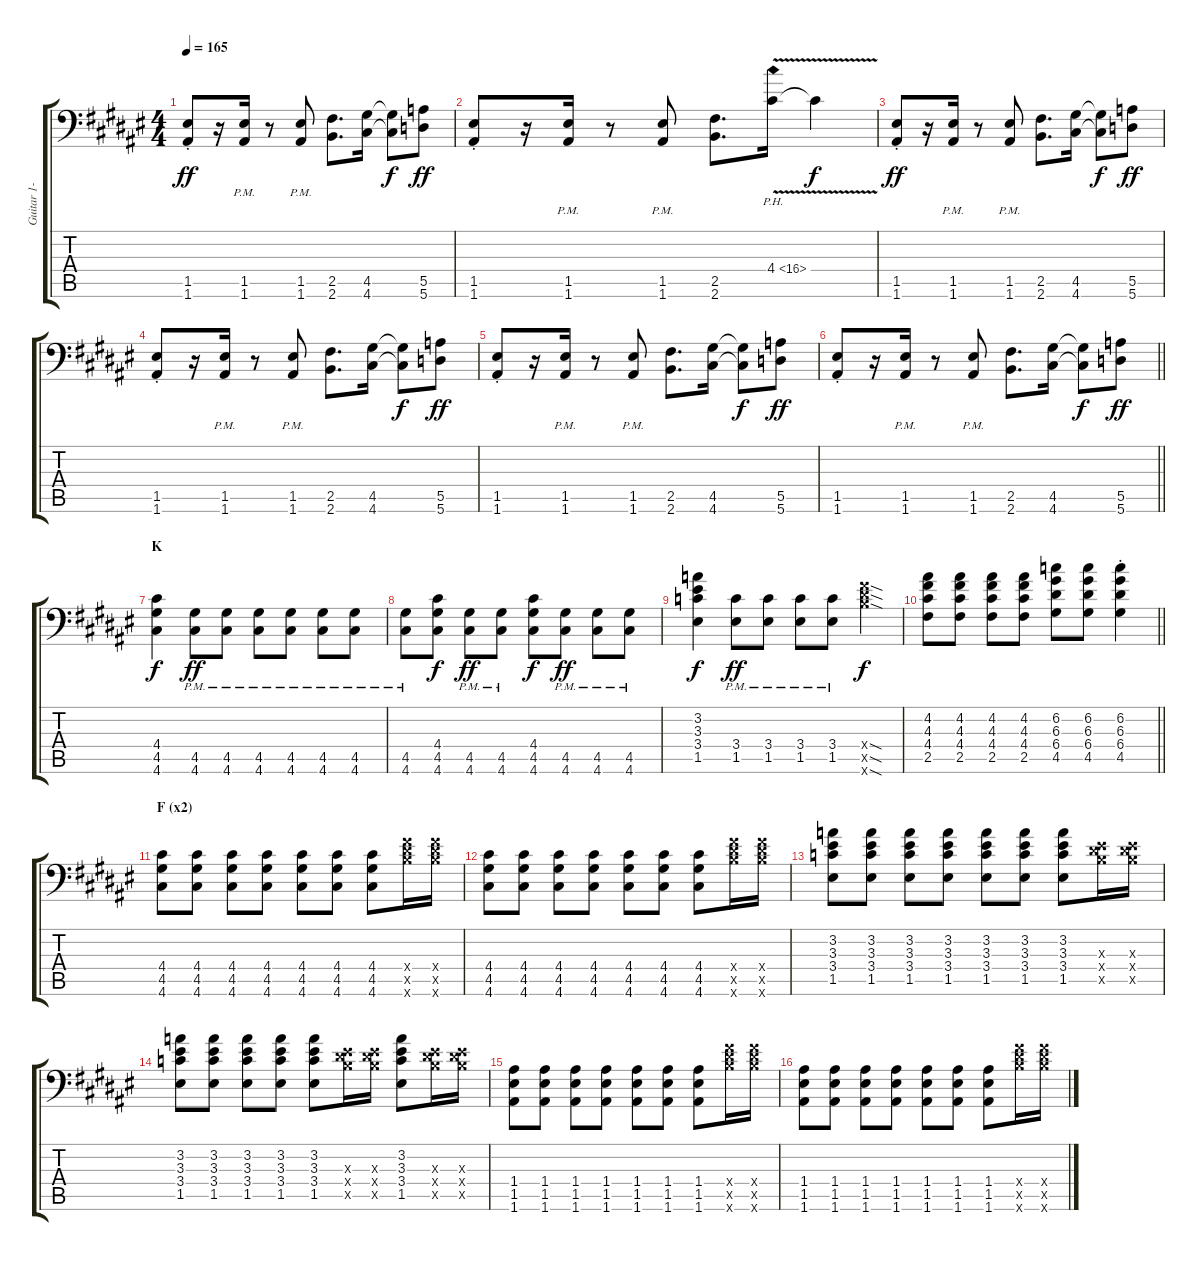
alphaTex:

\track ("Guitar 1- Uruha" "Guitar 1- ") {instrument distortionguitar}
\staff {score tabs}
\tuning (B3 Gb3 D3 A2 E2 A1) {hide}
\ts (4 4)
\tempo 165
\clef f4
\ks f#
(1.5{st} 1.6{st}).8{dy ff} r.16 (1.5{pm} 1.6{pm}).16 r.8 (1.5{pm} 1.6{pm}).8 (2.5 2.6).8{d} (4.5 4.6).16 (4.5{t} 4.6{t}).8{dy f} (5.5 5.6).8{dy ff} |
(1.5{st} 1.6{st}).8 r.16 (1.5{pm} 1.6{pm}).16 r.8 (1.5{pm} 1.6{pm}).8 (2.5 2.6).8{d} 4.4{ph 12 v}.16 4.4{t}.4{dy f} |
(1.5{st} 1.6{st}).8{dy ff} r.16 (1.5{pm} 1.6{pm}).16 r.8 (1.5{pm} 1.6{pm}).8 (2.5 2.6).8{d} (4.5 4.6).16 (4.5{t} 4.6{t}).8{dy f} (5.5 5.6).8{dy ff} |
(1.5{st} 1.6{st}).8 r.16 (1.5{pm} 1.6{pm}).16 r.8 (1.5{pm} 1.6{pm}).8 (2.5 2.6).8{d} (4.5 4.6).16 (4.5{t} 4.6{t}).8{dy f} (5.5 5.6).8{dy ff} |
(1.5{st} 1.6{st}).8 r.16 (1.5{pm} 1.6{pm}).16 r.8 (1.5{pm} 1.6{pm}).8 (2.5 2.6).8{d} (4.5 4.6).16 (4.5{t} 4.6{t}).8{dy f} (5.5 5.6).8{dy ff} |
\barLineRight lightlight
(1.5{st} 1.6{st}).8 r.16 (1.5{pm} 1.6{pm}).16 r.8 (1.5{pm} 1.6{pm}).8 (2.5 2.6).8{d} (4.5 4.6).16 (4.5{t} 4.6{t}).8{dy f} (5.5 5.6).8{dy ff} |
\section ("" "K")
(4.4 4.5 4.6).4{dy f} (4.5{pm} 4.6{pm}).8{dy ff} (4.5{pm} 4.6{pm}).8 (4.5{pm} 4.6{pm}).8 (4.5{pm} 4.6{pm}).8 (4.5{pm} 4.6{pm}).8 (4.5{pm} 4.6{pm}).8 |
(4.5{pm} 4.6{pm}).8 (4.4 4.5 4.6).8{dy f} (4.5{pm} 4.6{pm}).8{dy ff} (4.5{pm} 4.6{pm}).8 (4.4 4.5 4.6).8{dy f} (4.5{pm} 4.6{pm}).8{dy ff} (4.5{pm} 4.6{pm}).8 (4.5{pm} 4.6{pm}).8 |
(3.2 3.3 3.4 1.5).4{dy f} (3.4{pm} 1.5{pm}).8{dy ff} (3.4{pm} 1.5{pm}).8 (3.4{pm} 1.5{pm}).8 (3.4{pm} 1.5{pm}).8 (9.4{sod x} 11.5{sod x} 14.6{sod x}).4{dy f} |
\barLineRight lightlight
(4.2 4.3 4.4 2.5).8 (4.2 4.3 4.4 2.5).8 (4.2 4.3 4.4 2.5).8 (4.2 4.3 4.4 2.5).8 (6.2 6.3 6.4 4.5).8 (6.2 6.3 6.4 4.5).8 (6.2{st} 6.3{st} 6.4{st} 4.5{st}).4 |
\section ("" "F (x2)")
(4.4 4.5 4.6).8 (4.4 4.5 4.6).8 (4.4 4.5 4.6).8 (4.4 4.5 4.6).8 (4.4 4.5 4.6).8 (4.4 4.5 4.6).8 (4.4 4.5 4.6).8 (9.4{x} 11.5{x} 14.6{x}).16 (9.4{x} 11.5{x} 14.6{x}).16 |
(4.4 4.5 4.6).8 (4.4 4.5 4.6).8 (4.4 4.5 4.6).8 (4.4 4.5 4.6).8 (4.4 4.5 4.6).8 (4.4 4.5 4.6).8 (4.4 4.5 4.6).8 (9.4{x} 11.5{x} 14.6{x}).16 (9.4{x} 11.5{x} 14.6{x}).16 |
(3.2 3.3 3.4 1.5).8 (3.2 3.3 3.4 1.5).8 (3.2 3.3 3.4 1.5).8 (3.2 3.3 3.4 1.5).8 (3.2 3.3 3.4 1.5).8 (3.2 3.3 3.4 1.5).8 (3.2 3.3 3.4 1.5).8 (3.3{x} 6.4{x} 7.5{x}).16 (3.3{x} 6.4{x} 7.5{x}).16 |
(3.2 3.3 3.4 1.5).8 (3.2 3.3 3.4 1.5).8 (3.2 3.3 3.4 1.5).8 (3.2 3.3 3.4 1.5).8 (3.2 3.3 3.4 1.5).8 (3.3{x} 6.4{x} 7.5{x}).16 (3.3{x} 6.4{x} 7.5{x}).16 (3.2 3.3 3.4 1.5).8 (3.3{x} 6.4{x} 7.5{x}).16 (3.3{x} 6.4{x} 7.5{x}).16 |
(1.4 1.5 1.6).8 (1.4 1.5 1.6).8 (1.4 1.5 1.6).8 (1.4 1.5 1.6).8 (1.4 1.5 1.6).8 (1.4 1.5 1.6).8 (1.4 1.5 1.6).8 (9.4{x} 11.5{x} 14.6{x}).16 (9.4{x} 11.5{x} 14.6{x}).16 |
(1.4 1.5 1.6).8 (1.4 1.5 1.6).8 (1.4 1.5 1.6).8 (1.4 1.5 1.6).8 (1.4 1.5 1.6).8 (1.4 1.5 1.6).8 (1.4 1.5 1.6).8 (9.4{x} 11.5{x} 14.6{x}).16 (9.4{x} 11.5{x} 14.6{x}).16
